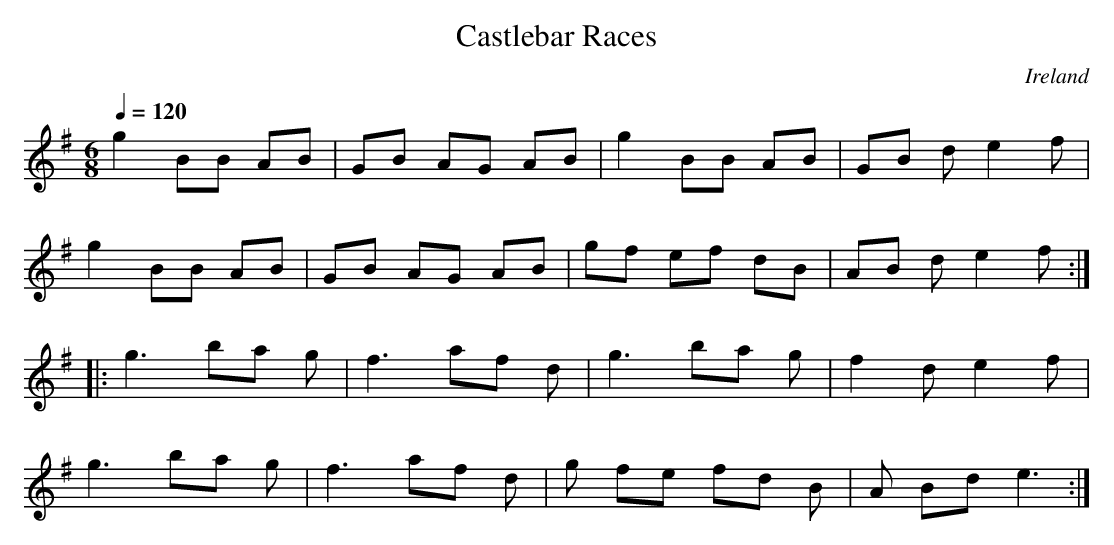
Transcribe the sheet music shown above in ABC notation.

X:1
T:Castlebar Races
O:Ireland
M:6/8
L:1/8
Q:1/4=120
K:G
V:1
g2 BB AB |GB AG AB |g2 BB AB |GB de2 f|
g2 BB AB |GB AG AB |gf ef dB |AB de2 f:| |:
g3 ba g|f3 af d|g3 ba g|f2 de2 f|
g3 ba g|f3 af d|g fe fd B|A Bd e3 :|
